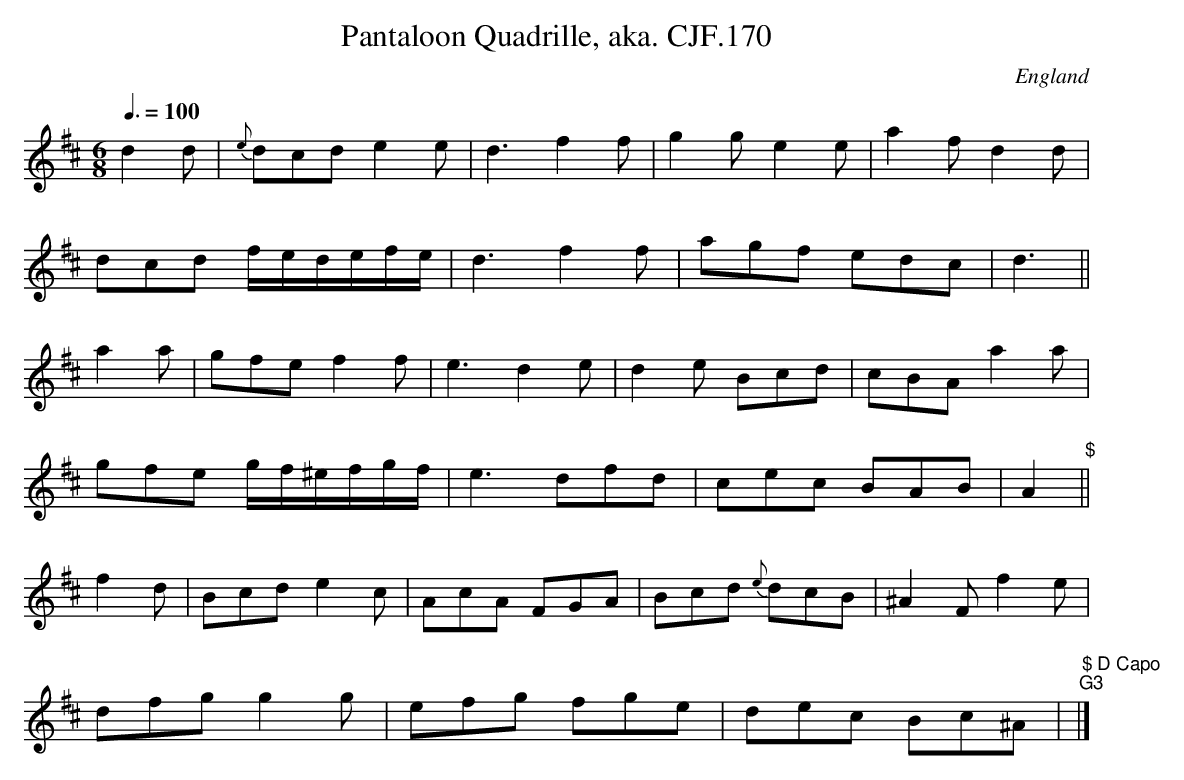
X:1
T:Pantaloon Quadrille, aka. CJF.170
L:1/8
M:6/8
O:England
Q:3/8=100
K:D
d2d|{e}dcde2e|d3f2f|g2ge2e|a2fd2d|!
dcd f/e/d/e/f/e/|d3f2f|agf edc|d3||!
a2a|gfef2f|e3d2e|d2e Bcd|cBAa2a|!
gfe g/f/^e/f/g/f/|e3dfd|cec BAB|A2"$"||!
f2d|Bcde2c|AcA FGA|Bcd {e}dcB|^A2Ff2e|!
dfgg2g|efg fge|dec Bc^A|" $ D Capo""G3"|]
